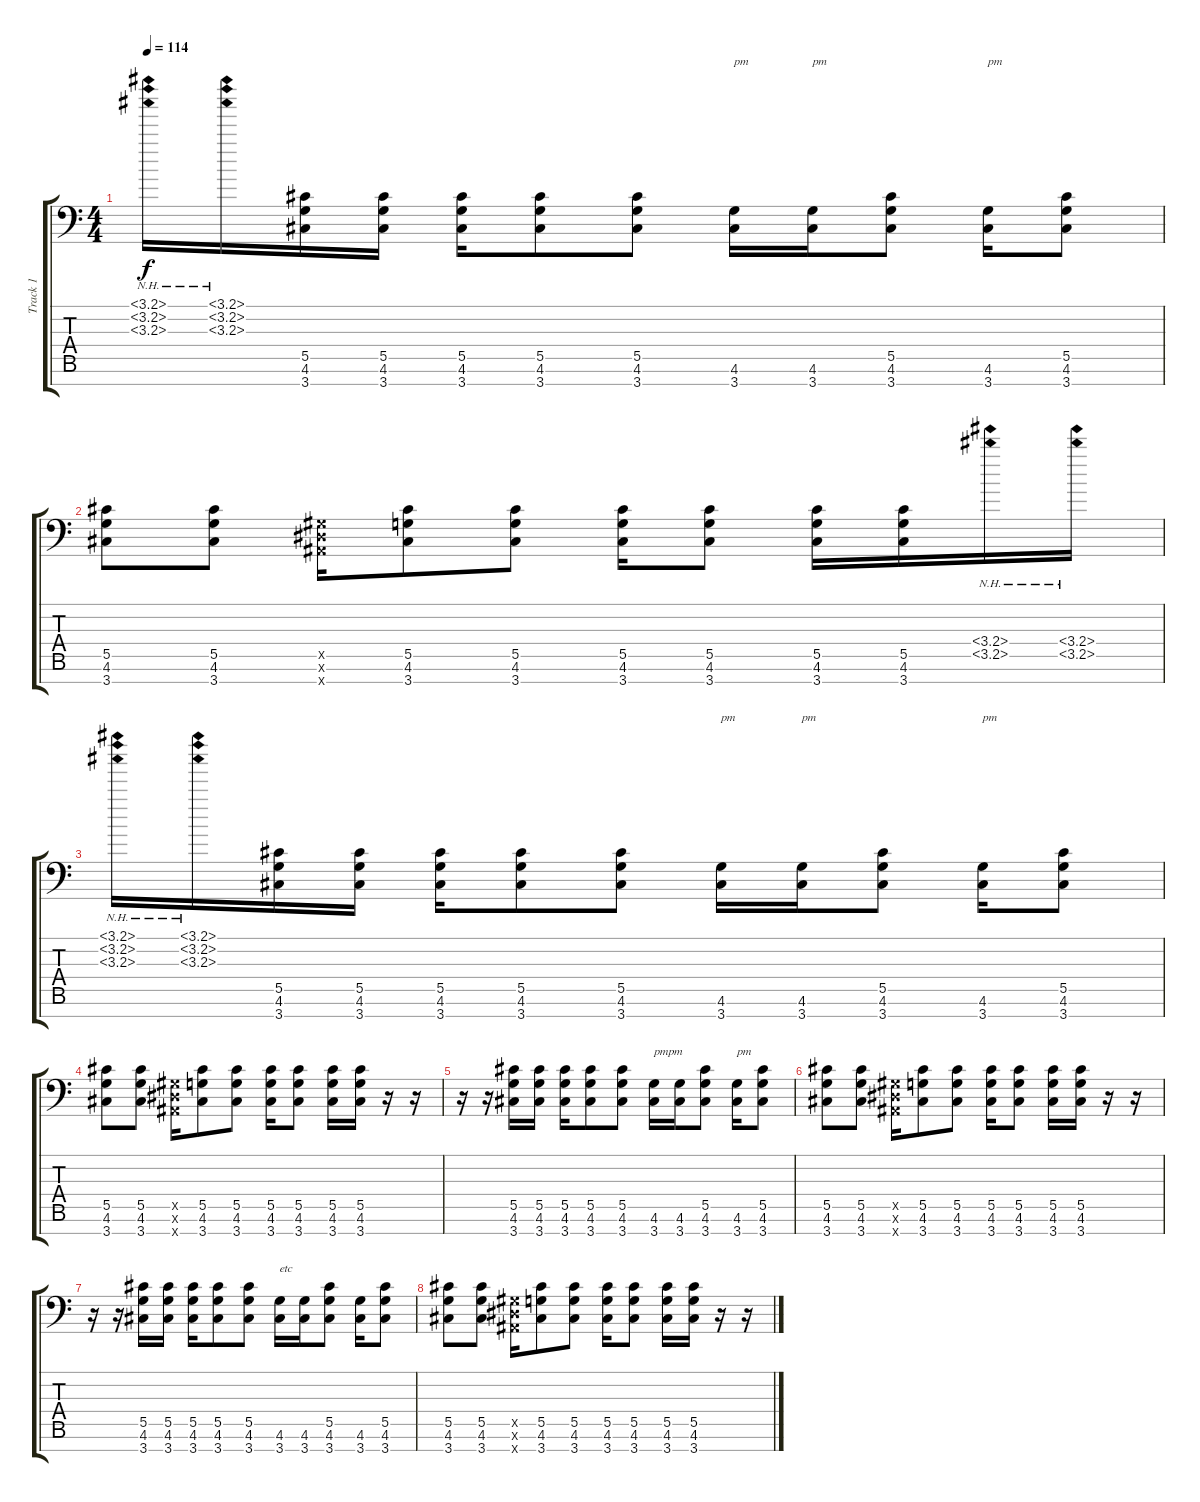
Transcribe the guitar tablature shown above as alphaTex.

\track ("Track 1" "Track 1") {instrument distortionguitar}
\staff {score tabs}
\tuning (Eb4 Bb3 Gb3 Db3 Ab2 Eb2 Bb1) {hide}
\ts (4 4)
\tempo 114
\clef f4
\ks c
(3.1{nh} 3.2{nh} 3.3{nh}).16{dy f} (3.1{nh} 3.2{nh} 3.3{nh}).16 (5.5 4.6 3.7).16 (5.5 4.6 3.7).16 (5.5 4.6 3.7).16 (5.5 4.6 3.7).8 (5.5 4.6 3.7).8 (4.6 3.7).16{txt "pm"} (4.6 3.7).16{txt "pm"} (5.5 4.6 3.7).8 (4.6 3.7).16{txt "pm"} (5.5 4.6 3.7).8 |
(5.5 4.6 3.7).8 (5.5 4.6 3.7).8 (0.5{x} 0.6{x} 0.7{x}).16 (5.5 4.6 3.7).8 (5.5 4.6 3.7).8 (5.5 4.6 3.7).16 (5.5 4.6 3.7).8 (5.5 4.6 3.7).16 (5.5 4.6 3.7).16 (3.4{nh} 3.5{nh}).16 (3.4{nh} 3.5{nh}).16 |
(3.1{nh} 3.2{nh} 3.3{nh}).16 (3.1{nh} 3.2{nh} 3.3{nh}).16 (5.5 4.6 3.7).16 (5.5 4.6 3.7).16 (5.5 4.6 3.7).16 (5.5 4.6 3.7).8 (5.5 4.6 3.7).8 (4.6 3.7).16{txt "pm"} (4.6 3.7).16{txt "pm"} (5.5 4.6 3.7).8 (4.6 3.7).16{txt "pm"} (5.5 4.6 3.7).8 |
(5.5 4.6 3.7).8 (5.5 4.6 3.7).8 (0.5{x} 0.6{x} 0.7{x}).16 (5.5 4.6 3.7).8 (5.5 4.6 3.7).8 (5.5 4.6 3.7).16 (5.5 4.6 3.7).8 (5.5 4.6 3.7).16 (5.5 4.6 3.7).16 r.16 r.16 |
r.16 r.16 (5.5 4.6 3.7).16 (5.5 4.6 3.7).16 (5.5 4.6 3.7).16 (5.5 4.6 3.7).8 (5.5 4.6 3.7).8 (4.6 3.7).16{txt "pmpm"} (4.6 3.7).16 (5.5 4.6 3.7).8 (4.6 3.7).16{txt "pm"} (5.5 4.6 3.7).8 |
(5.5 4.6 3.7).8 (5.5 4.6 3.7).8 (0.5{x} 0.6{x} 0.7{x}).16 (5.5 4.6 3.7).8 (5.5 4.6 3.7).8 (5.5 4.6 3.7).16 (5.5 4.6 3.7).8 (5.5 4.6 3.7).16 (5.5 4.6 3.7).16 r.16 r.16 |
r.16 r.16 (5.5 4.6 3.7).16 (5.5 4.6 3.7).16 (5.5 4.6 3.7).16 (5.5 4.6 3.7).8 (5.5 4.6 3.7).8 (4.6 3.7).16{txt "etc"} (4.6 3.7).16 (5.5 4.6 3.7).8 (4.6 3.7).16 (5.5 4.6 3.7).8 |
(5.5 4.6 3.7).8 (5.5 4.6 3.7).8 (0.5{x} 0.6{x} 0.7{x}).16 (5.5 4.6 3.7).8 (5.5 4.6 3.7).8 (5.5 4.6 3.7).16 (5.5 4.6 3.7).8 (5.5 4.6 3.7).16 (5.5 4.6 3.7).16 r.16 r.16
